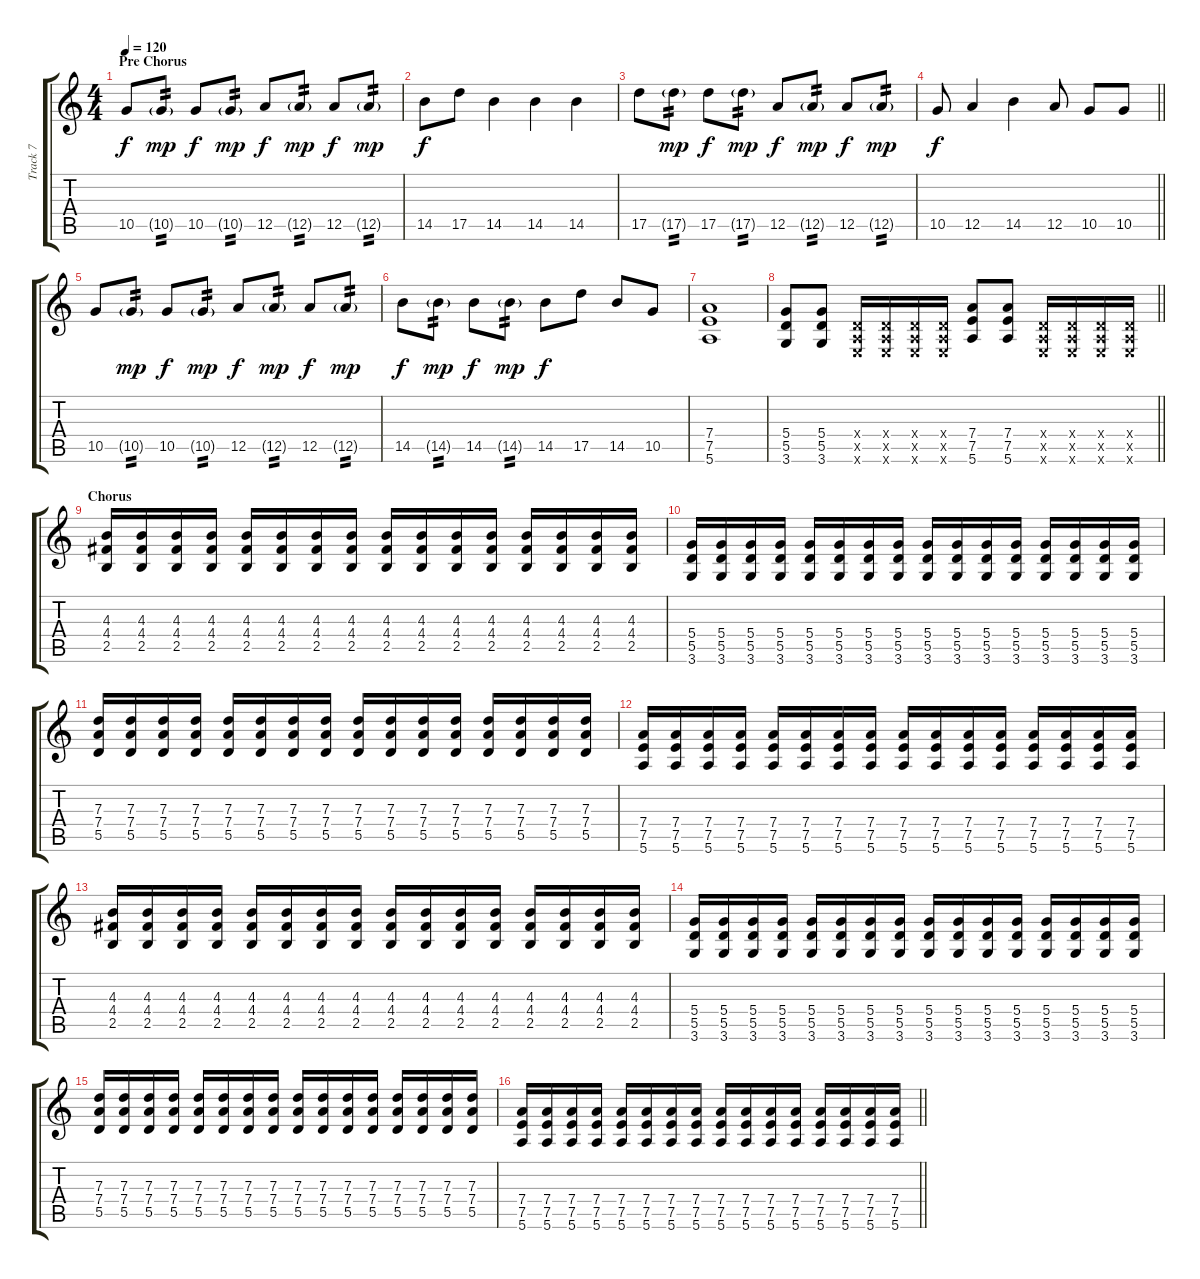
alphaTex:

\track ("Track 7" "Track 7") {instrument distortionguitar}
\staff {score tabs}
\tuning (E4 B3 G3 D3 A2 E2) {hide}
\ts (4 4)
\section ("" "Pre Chorus")
\tempo 120
\clef g2
\ks c
10.5.8{dy f} 10.5{g}.8{tp 2 dy mp} 10.5.8{dy f} 10.5{g}.8{tp 2 dy mp} 12.5.8{dy f} 12.5{g}.8{tp 2 dy mp} 12.5.8{dy f} 12.5{g}.8{tp 2 dy mp} |
14.5.8{dy f} 17.5.8 14.5.4 14.5.4 14.5.4 |
17.5.8 17.5{g}.8{tp 2 dy mp} 17.5.8{dy f} 17.5{g}.8{tp 2 dy mp} 12.5.8{dy f} 12.5{g}.8{tp 2 dy mp} 12.5.8{dy f} 12.5{g}.8{tp 2 dy mp} |
\barLineRight lightlight
10.5.8{dy f} 12.5.4 14.5.4 12.5.8 10.5.8 10.5.8 |
10.5.8 10.5{g}.8{tp 2 dy mp} 10.5.8{dy f} 10.5{g}.8{tp 2 dy mp} 12.5.8{dy f} 12.5{g}.8{tp 2 dy mp} 12.5.8{dy f} 12.5{g}.8{tp 2 dy mp} |
14.5.8{dy f} 14.5{g}.8{tp 2 dy mp} 14.5.8{dy f} 14.5{g}.8{tp 2 dy mp} 14.5.8{dy f} 17.5.8 14.5.8 10.5.8 |
(7.4 7.5 5.6).1 |
\barLineRight lightlight
(5.4 5.5 3.6).8 (5.4 5.5 3.6).8 (0.4{x} 0.5{x} 0.6{x}).16 (0.4{x} 0.5{x} 0.6{x}).16 (0.4{x} 0.5{x} 0.6{x}).16 (0.4{x} 0.5{x} 0.6{x}).16 (7.4 7.5 5.6).8 (7.4 7.5 5.6).8 (0.4{x} 0.5{x} 0.6{x}).16 (0.4{x} 0.5{x} 0.6{x}).16 (0.4{x} 0.5{x} 0.6{x}).16 (0.4{x} 0.5{x} 0.6{x}).16 |
\section ("" "Chorus")
(4.3 4.4 2.5).16 (4.3 4.4 2.5).16 (4.3 4.4 2.5).16 (4.3 4.4 2.5).16 (4.3 4.4 2.5).16 (4.3 4.4 2.5).16 (4.3 4.4 2.5).16 (4.3 4.4 2.5).16 (4.3 4.4 2.5).16 (4.3 4.4 2.5).16 (4.3 4.4 2.5).16 (4.3 4.4 2.5).16 (4.3 4.4 2.5).16 (4.3 4.4 2.5).16 (4.3 4.4 2.5).16 (4.3 4.4 2.5).16 |
(5.4 5.5 3.6).16 (5.4 5.5 3.6).16 (5.4 5.5 3.6).16 (5.4 5.5 3.6).16 (5.4 5.5 3.6).16 (5.4 5.5 3.6).16 (5.4 5.5 3.6).16 (5.4 5.5 3.6).16 (5.4 5.5 3.6).16 (5.4 5.5 3.6).16 (5.4 5.5 3.6).16 (5.4 5.5 3.6).16 (5.4 5.5 3.6).16 (5.4 5.5 3.6).16 (5.4 5.5 3.6).16 (5.4 5.5 3.6).16 |
(7.3 7.4 5.5).16 (7.3 7.4 5.5).16 (7.3 7.4 5.5).16 (7.3 7.4 5.5).16 (7.3 7.4 5.5).16 (7.3 7.4 5.5).16 (7.3 7.4 5.5).16 (7.3 7.4 5.5).16 (7.3 7.4 5.5).16 (7.3 7.4 5.5).16 (7.3 7.4 5.5).16 (7.3 7.4 5.5).16 (7.3 7.4 5.5).16 (7.3 7.4 5.5).16 (7.3 7.4 5.5).16 (7.3 7.4 5.5).16 |
(7.4 7.5 5.6).16 (7.4 7.5 5.6).16 (7.4 7.5 5.6).16 (7.4 7.5 5.6).16 (7.4 7.5 5.6).16 (7.4 7.5 5.6).16 (7.4 7.5 5.6).16 (7.4 7.5 5.6).16 (7.4 7.5 5.6).16 (7.4 7.5 5.6).16 (7.4 7.5 5.6).16 (7.4 7.5 5.6).16 (7.4 7.5 5.6).16 (7.4 7.5 5.6).16 (7.4 7.5 5.6).16 (7.4 7.5 5.6).16 |
(4.3 4.4 2.5).16 (4.3 4.4 2.5).16 (4.3 4.4 2.5).16 (4.3 4.4 2.5).16 (4.3 4.4 2.5).16 (4.3 4.4 2.5).16 (4.3 4.4 2.5).16 (4.3 4.4 2.5).16 (4.3 4.4 2.5).16 (4.3 4.4 2.5).16 (4.3 4.4 2.5).16 (4.3 4.4 2.5).16 (4.3 4.4 2.5).16 (4.3 4.4 2.5).16 (4.3 4.4 2.5).16 (4.3 4.4 2.5).16 |
(5.4 5.5 3.6).16 (5.4 5.5 3.6).16 (5.4 5.5 3.6).16 (5.4 5.5 3.6).16 (5.4 5.5 3.6).16 (5.4 5.5 3.6).16 (5.4 5.5 3.6).16 (5.4 5.5 3.6).16 (5.4 5.5 3.6).16 (5.4 5.5 3.6).16 (5.4 5.5 3.6).16 (5.4 5.5 3.6).16 (5.4 5.5 3.6).16 (5.4 5.5 3.6).16 (5.4 5.5 3.6).16 (5.4 5.5 3.6).16 |
(7.3 7.4 5.5).16 (7.3 7.4 5.5).16 (7.3 7.4 5.5).16 (7.3 7.4 5.5).16 (7.3 7.4 5.5).16 (7.3 7.4 5.5).16 (7.3 7.4 5.5).16 (7.3 7.4 5.5).16 (7.3 7.4 5.5).16 (7.3 7.4 5.5).16 (7.3 7.4 5.5).16 (7.3 7.4 5.5).16 (7.3 7.4 5.5).16 (7.3 7.4 5.5).16 (7.3 7.4 5.5).16 (7.3 7.4 5.5).16 |
\barLineRight lightlight
(7.4 7.5 5.6).16 (7.4 7.5 5.6).16 (7.4 7.5 5.6).16 (7.4 7.5 5.6).16 (7.4 7.5 5.6).16 (7.4 7.5 5.6).16 (7.4 7.5 5.6).16 (7.4 7.5 5.6).16 (7.4 7.5 5.6).16 (7.4 7.5 5.6).16 (7.4 7.5 5.6).16 (7.4 7.5 5.6).16 (7.4 7.5 5.6).16 (7.4 7.5 5.6).16 (7.4 7.5 5.6).16 (7.4 7.5 5.6).16
